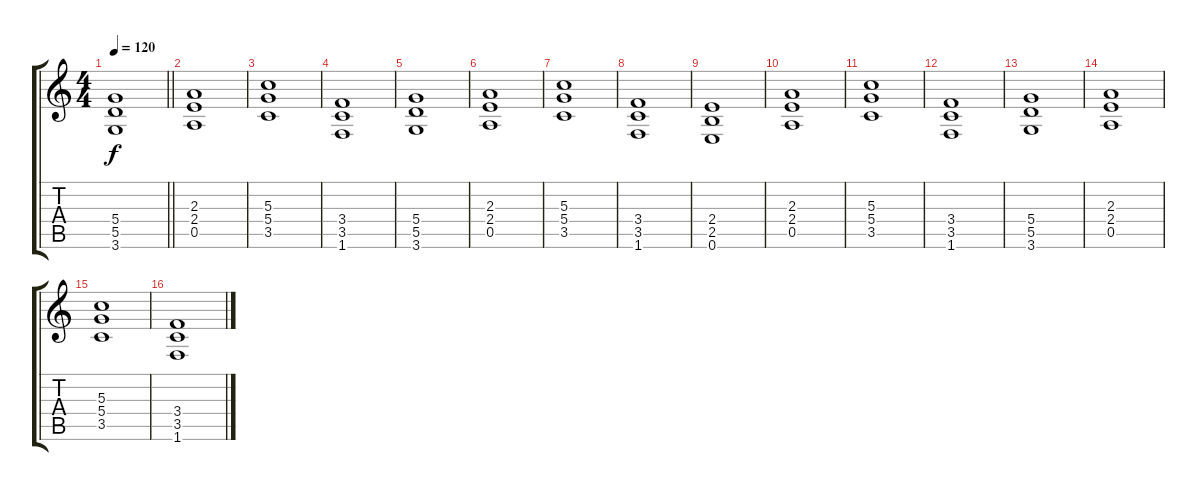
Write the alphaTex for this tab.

\track "" {instrument overdrivenguitar}
\staff {score tabs}
\tuning (E4 B3 G3 D3 A2 E2) {hide}
\ts (4 4)
\tempo 120
\clef g2
\barLineRight lightlight
\ks c
(5.4 5.5 3.6).1{dy f} |
(2.3 2.4 0.5).1 |
(5.3 5.4 3.5).1 |
(3.4 3.5 1.6).1 |
(5.4 5.5 3.6).1 |
(2.3 2.4 0.5).1 |
(5.3 5.4 3.5).1 |
(3.4 3.5 1.6).1 |
(2.4 2.5 0.6).1 |
(2.3 2.4 0.5).1 |
(5.3 5.4 3.5).1 |
(3.4 3.5 1.6).1 |
(5.4 5.5 3.6).1 |
(2.3 2.4 0.5).1 |
(5.3 5.4 3.5).1 |
(3.4 3.5 1.6).1
